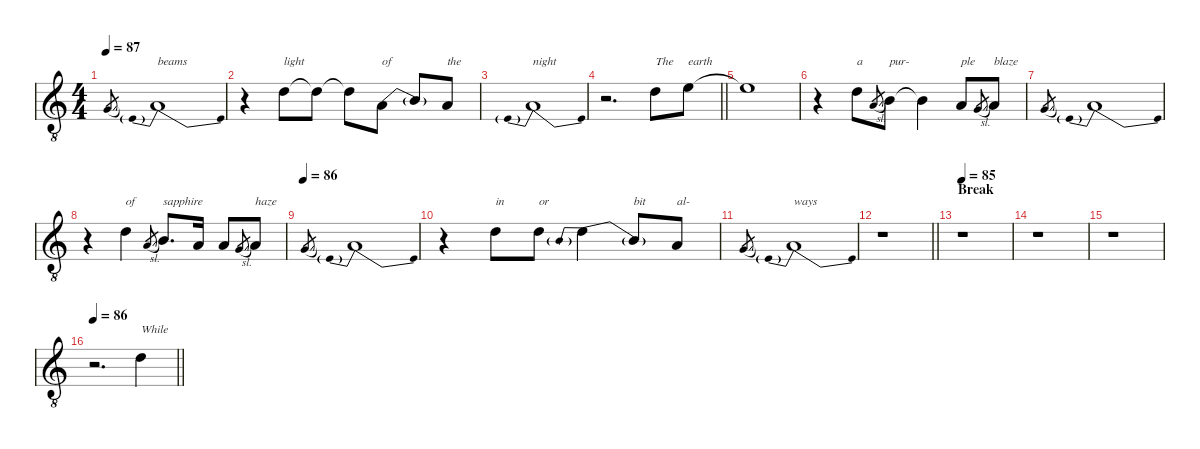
\defaultSystemsLayout 4
\hideDynamics
\bracketExtendMode nobrackets
\singleTrackTrackNamePolicy hidden
\multiTrackTrackNamePolicy hidden
\firstSystemTrackNameMode fullname
\firstSystemTrackNameOrientation horizontal
\otherSystemsTrackNameOrientation horizontal
\track ("Ozzy Osbourne" "fl.") {defaultSystemsLayout 8 instrument flute}
\staff {score}
\tuning (E4 B3 G3 D3 A2 E2)
\ts (4 4)
\tempo 87
\clef g2
\ottava 8vb
\ks c
5.4{sl}.8{gr dy mf beam Up} 2.4{be (prebendrelease 0 10 15 0)}.1{txt "beams" dy f beam Up} |
r.4{beam Down} 3.2.8{txt "light" beam Down} 3.2{t}.8{beam Down} 3.2{t}.8{beam Down} 2.3{be (bend 0 0 60 4)}.8{txt "of" beam Down} 2.3{be (hold 0 4 60 4) t}.8{beam Up} 2.3.8{txt "the" beam Up} |
2.4{be (prebendrelease 0 10 15 0)}.1{txt "night" beam Up} |
\barLineRight lightlight
r.2{d beam Down} 3.2.8{txt "The" beam Down} 0.1.8{txt "earth" beam Down} |
0.1{t}.1{beam Down} |
r.4{beam Down} 3.2.8{txt "a" beam Down} 2.3{sl}.8{gr dy mf beam Up} 4.3.8{txt "pur-" dy f beam Down} 4.3{t}.4{beam Down} 2.3.8{txt "ple" beam Up} 0.3{sl}.8{gr dy mf beam Up} 2.3.8{txt "blaze" dy f beam Up} |
5.4{sl}.8{gr dy mf beam Up} 2.4{be (prebendrelease 0 10 15 0)}.1{dy f beam Up} |
r.4{beam Down} 3.2.4{txt "of" beam Down} 2.3{sl}.8{gr dy mf beam Up} 4.3.8{d txt "sapphire" dy f beam Up} 2.3.16{beam Up} 2.3.8{beam Up} 0.3{sl}.8{gr dy mf beam Up} 2.3.8{txt "haze" dy f beam Up} |
\tempo 86
5.4{sl}.8{gr dy mf beam Up} 2.4{be (prebendrelease 0 10 15 0)}.1{dy f beam Up} |
r.4{beam Down} 3.2.8{txt "in" beam Down} 3.2.8{txt "or" beam Down} 0.2{be (prebendrelease 0 6 60 0)}.4{beam Down} 0.2{be (hold 0 0 60 0) t}.8{txt "bit" beam Up} 2.3.8{txt "al-" beam Up} |
5.4{sl}.8{gr dy mf beam Up} 2.4{be (prebendrelease 0 10 15 0)}.1{txt "ways" dy f beam Up} |
\barLineRight lightlight
r.1{beam Down} |
\section ("" "Break")
\tempo 85
r.1{beam Down} |
r.1{beam Down} |
r.1{beam Down} |
\tempo 86
\barLineRight lightlight
r.2{d beam Down} 3.2{h}.4{txt "While" beam Down}
